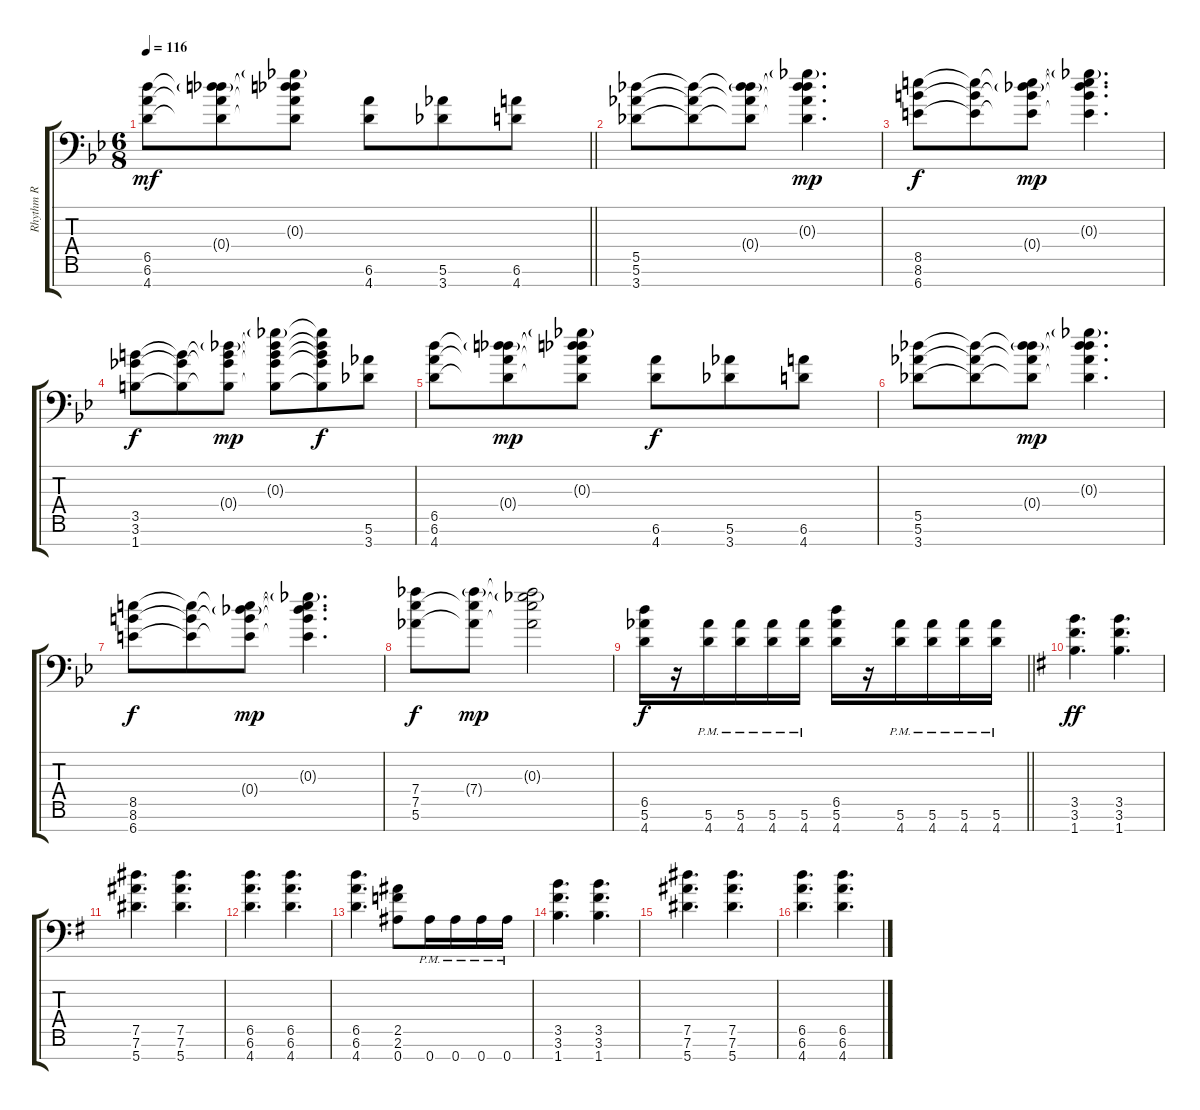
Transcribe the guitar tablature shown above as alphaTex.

\track ("Rhythm R" "Rhythm R") {instrument distortionguitar}
\staff {score tabs}
\tuning (Eb4 Bb3 Gb3 Db3 Ab2 Eb2 Bb1) {hide}
\ts (6 8)
\tempo 116
\clef f4
\barLineRight lightlight
\ks bb
(6.5 6.6 4.7).8{ot 8vb dy mf} (0.4{g} 6.5{t} 6.6{t} 4.7{t}).8{ot 8vb} (0.3{g} 0.4{t} 6.5{t} 6.6{t} 4.7{t}).8{ot 8vb} (6.6 4.7).8{ot 8vb} (5.6 3.7).8{ot 8vb} (6.6 4.7).8{ot 8vb} |
(5.5 5.6 3.7).8{ot 8vb} (5.5{t} 5.6{t} 3.7{t}).8{ot 8vb} (0.4{g} 5.5{t} 5.6{t} 3.7{t}).8{ot 8vb} (0.3{g} 0.4{t} 5.5{t} 5.6{t} 3.7{t}).4{d ot 8vb dy mp} |
(8.5 8.6 6.7).8{ot 8vb dy f} (8.5{t} 8.6{t} 6.7{t}).8{ot 8vb} (0.4{g} 8.5{t} 8.6{t} 6.7{t}).8{ot 8vb dy mp} (0.3{g} 0.4{t} 8.5{t} 8.6{t} 6.7{t}).4{d ot 8vb} |
(3.5 3.6 1.7).8{ot 8vb dy f} (3.5{t} 3.6{t} 1.7{t}).8{ot 8vb} (0.4{g} 3.5{t} 3.6{t} 1.7{t}).8{ot 8vb dy mp} (0.3{g} 0.4{t} 3.5{t} 3.6{t} 1.7{t}).8{ot 8vb} (0.3{t} 0.4{t} 3.5{t} 3.6{t} 1.7{t}).8{ot 8vb dy f} (5.6 3.7).8{ot 8vb} |
(6.5 6.6 4.7).8{ot 8vb} (0.4{g} 6.5{t} 6.6{t} 4.7{t}).8{ot 8vb dy mp} (0.3{g} 0.4{t} 6.5{t} 6.6{t} 4.7{t}).8{ot 8vb} (6.6 4.7).8{ot 8vb dy f} (5.6 3.7).8{ot 8vb} (6.6 4.7).8{ot 8vb} |
(5.5 5.6 3.7).8{ot 8vb} (5.5{t} 5.6{t} 3.7{t}).8{ot 8vb} (0.4{g} 5.5{t} 5.6{t} 3.7{t}).8{ot 8vb dy mp} (0.3{g} 0.4{t} 5.5{t} 5.6{t} 3.7{t}).4{d ot 8vb} |
(8.5 8.6 6.7).8{ot 8vb dy f} (8.5{t} 8.6{t} 6.7{t}).8{ot 8vb} (0.4{g} 8.5{t} 8.6{t} 6.7{t}).8{ot 8vb dy mp} (0.3{g} 0.4{t} 8.5{t} 8.6{t} 6.7{t}).4{d ot 8vb} |
(7.4 7.5 5.6).8{ot 8vb dy f} (7.4{g} 7.5{t} 5.6{t}).8{ot 8vb dy mp} (0.3{g} 7.4{t} 7.5{t} 5.6{t}).2{ot 8vb} |
\barLineRight lightlight
(6.5 5.6 4.7).16{ot 8vb dy f} r.16 (5.6{pm} 4.7{pm}).16{ot 8vb} (5.6{pm} 4.7{pm}).16{ot 8vb} (5.6{pm} 4.7{pm}).16{ot 8vb} (5.6{pm} 4.7{pm}).16{ot 8vb} (6.5 5.6 4.7).16{ot 8vb} r.16 (5.6{pm} 4.7{pm}).16{ot 8vb} (5.6{pm} 4.7{pm}).16{ot 8vb} (5.6{pm} 4.7{pm}).16{ot 8vb} (5.6{pm} 4.7{pm}).16{ot 8vb} |
\ks g
(3.5 3.6 1.7).4{d ot 8vb dy ff} (3.5 3.6 1.7).4{d ot 8vb} |
(7.5 7.6 5.7).4{d ot 8vb} (7.5 7.6 5.7).4{d ot 8vb} |
(6.5 6.6 4.7).4{d ot 8vb} (6.5 6.6 4.7).4{d ot 8vb} |
(6.5 6.6 4.7).4{d ot 8vb} (2.5 2.6 0.7).8{ot 8vb} 0.7{pm}.16{ot 8vb} 0.7{pm}.16{ot 8vb} 0.7{pm}.16{ot 8vb} 0.7{pm}.16{ot 8vb} |
(3.5 3.6 1.7).4{d ot 8vb} (3.5 3.6 1.7).4{d ot 8vb} |
(7.5 7.6 5.7).4{d ot 8vb} (7.5 7.6 5.7).4{d ot 8vb} |
(6.5 6.6 4.7).4{d ot 8vb} (6.5 6.6 4.7).4{d ot 8vb}
